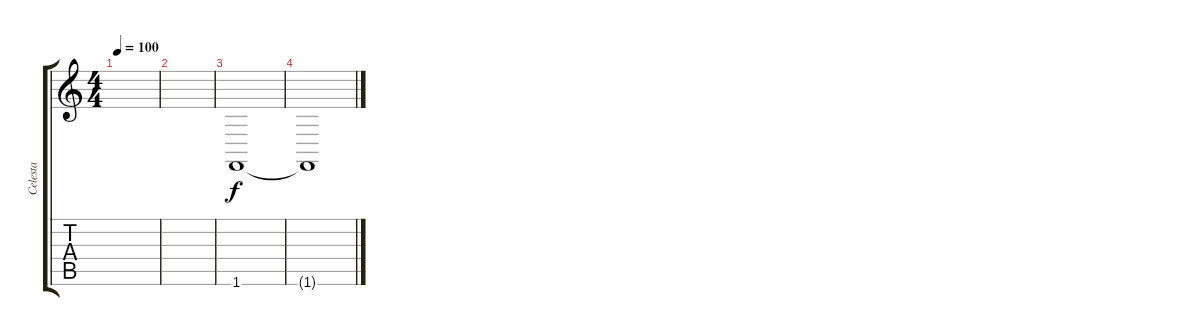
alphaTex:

\track ("Celesta" "Celesta") {instrument celesta}
\staff {score tabs}
\tuning (E4 B3 G3 D3 A2 E2) {hide}
\ts (4 4)
\tempo 100
\clef g2
\ks c
|
|
1.6.1 |
1.6{t}.1
